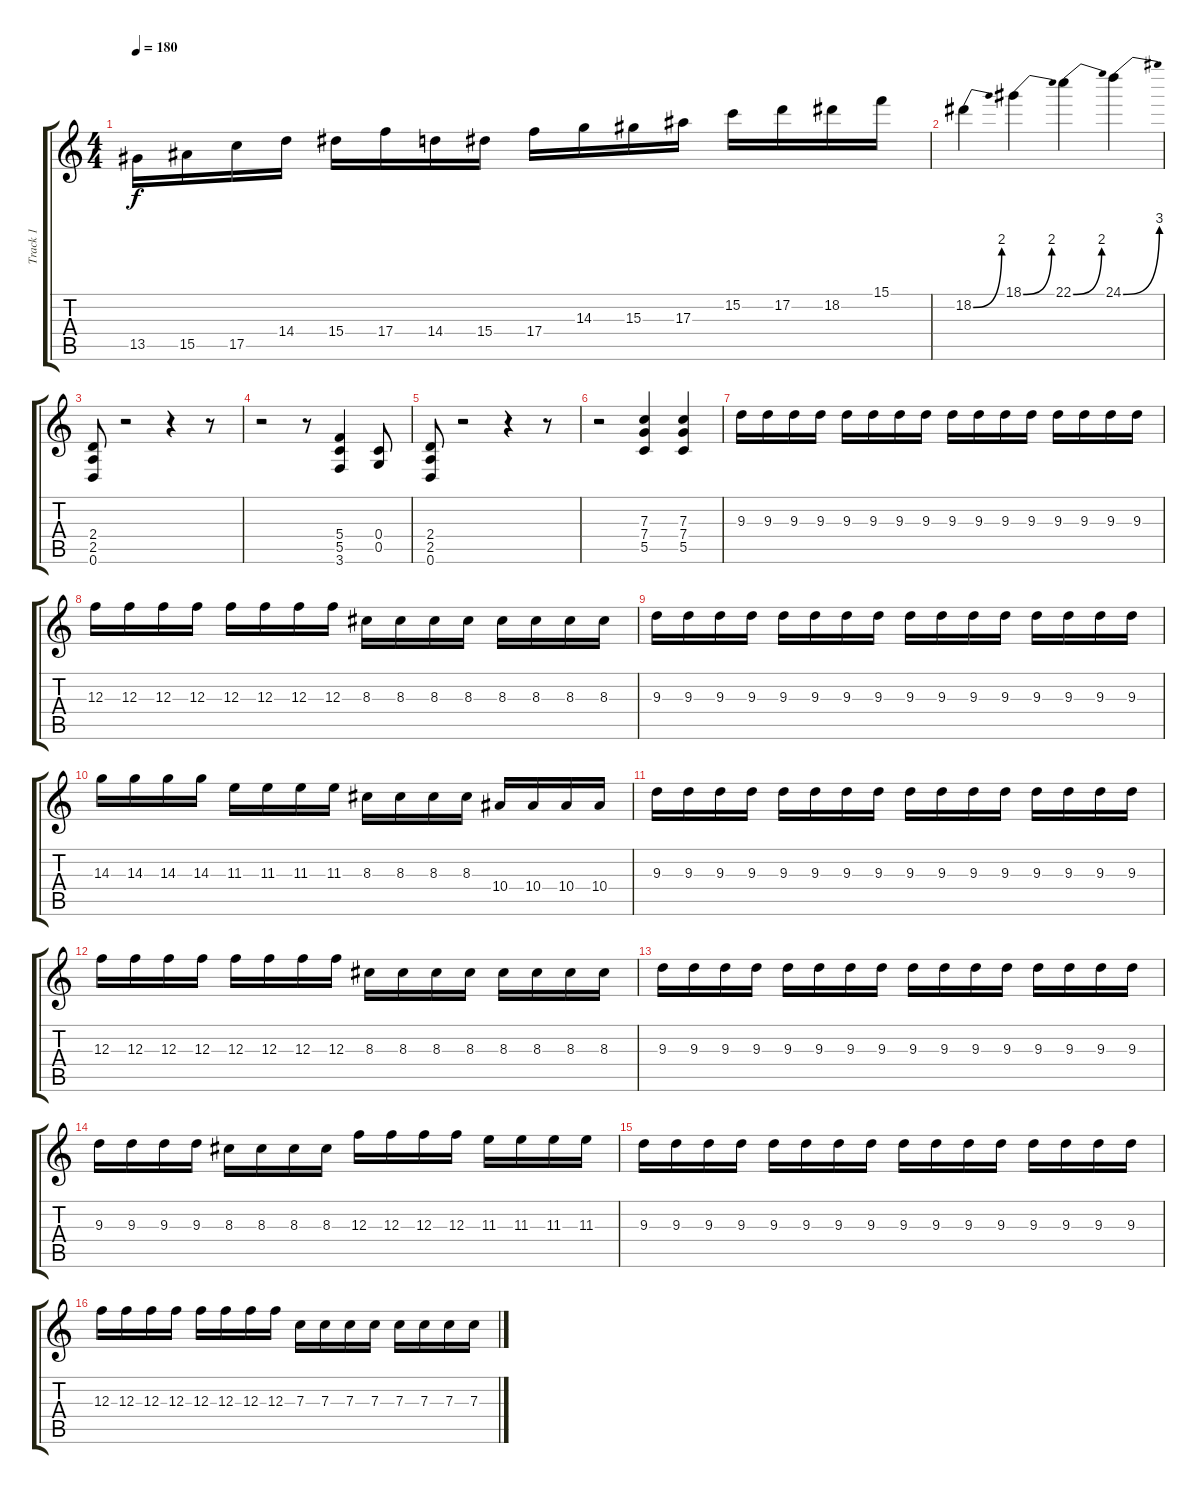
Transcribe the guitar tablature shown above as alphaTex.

\track ("Track 1" "Track 1") {instrument distortionguitar}
\staff {score tabs}
\tuning (D4 A3 F3 C3 G2 D2) {hide}
\ts (4 4)
\tempo 180
\clef g2
\ks c
13.5.16{dy f} 15.5.16 17.5.16 14.4.16 15.4.16 17.4.16 14.4.16 15.4.16 17.4.16 14.3.16 15.3.16 17.3.16 15.2.16 17.2.16 18.2.16 15.1.16 |
18.2{be (bend 0 0 60 8)}.4 18.1{be (bend 0 0 60 8)}.4 22.1{be (bend 0 0 60 8)}.4 24.1{be (bend 0 0 60 12)}.4 |
(2.4 2.5 0.6).8 r.2 r.4 r.8 |
r.2 r.8 (5.4 5.5 3.6).4 (0.4 0.5).8 |
(2.4 2.5 0.6).8 r.2 r.4 r.8 |
r.2 (7.3 7.4 5.5).4 (7.3 7.4 5.5).4 |
9.3.16 9.3.16 9.3.16 9.3.16 9.3.16 9.3.16 9.3.16 9.3.16 9.3.16 9.3.16 9.3.16 9.3.16 9.3.16 9.3.16 9.3.16 9.3.16 |
12.3.16 12.3.16 12.3.16 12.3.16 12.3.16 12.3.16 12.3.16 12.3.16 8.3.16 8.3.16 8.3.16 8.3.16 8.3.16 8.3.16 8.3.16 8.3.16 |
9.3.16 9.3.16 9.3.16 9.3.16 9.3.16 9.3.16 9.3.16 9.3.16 9.3.16 9.3.16 9.3.16 9.3.16 9.3.16 9.3.16 9.3.16 9.3.16 |
14.3.16 14.3.16 14.3.16 14.3.16 11.3.16 11.3.16 11.3.16 11.3.16 8.3.16 8.3.16 8.3.16 8.3.16 10.4.16 10.4.16 10.4.16 10.4.16 |
9.3.16 9.3.16 9.3.16 9.3.16 9.3.16 9.3.16 9.3.16 9.3.16 9.3.16 9.3.16 9.3.16 9.3.16 9.3.16 9.3.16 9.3.16 9.3.16 |
12.3.16 12.3.16 12.3.16 12.3.16 12.3.16 12.3.16 12.3.16 12.3.16 8.3.16 8.3.16 8.3.16 8.3.16 8.3.16 8.3.16 8.3.16 8.3.16 |
9.3.16 9.3.16 9.3.16 9.3.16 9.3.16 9.3.16 9.3.16 9.3.16 9.3.16 9.3.16 9.3.16 9.3.16 9.3.16 9.3.16 9.3.16 9.3.16 |
9.3.16 9.3.16 9.3.16 9.3.16 8.3.16 8.3.16 8.3.16 8.3.16 12.3.16 12.3.16 12.3.16 12.3.16 11.3.16 11.3.16 11.3.16 11.3.16 |
9.3.16 9.3.16 9.3.16 9.3.16 9.3.16 9.3.16 9.3.16 9.3.16 9.3.16 9.3.16 9.3.16 9.3.16 9.3.16 9.3.16 9.3.16 9.3.16 |
12.3.16 12.3.16 12.3.16 12.3.16 12.3.16 12.3.16 12.3.16 12.3.16 7.3.16 7.3.16 7.3.16 7.3.16 7.3.16 7.3.16 7.3.16 7.3.16
